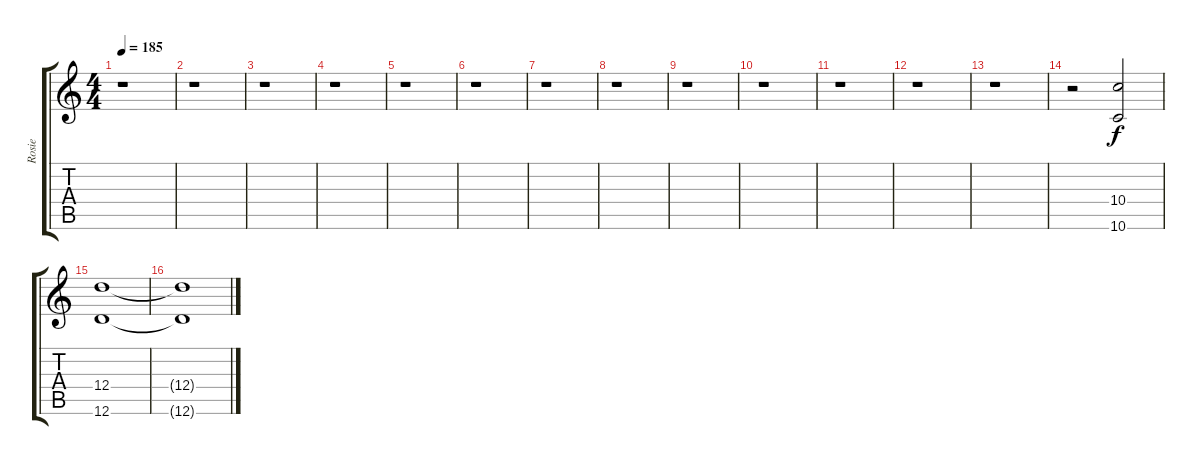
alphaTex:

\track ("Rosie" "Rosie") {instrument stringensemble1}
\staff {score tabs}
\tuning (E5 B4 G4 D4 A3 D3) {hide}
\ts (4 4)
\tempo 185
\clef g2
\ks c
r.1{dy mf} |
r.1 |
r.1 |
r.1 |
r.1 |
r.1 |
r.1 |
r.1 |
r.1 |
r.1 |
r.1 |
r.1 |
r.1 |
r.2 (10.4 10.6).2{dy f volume 13 instrument stringensemble1} |
(12.4 12.6).1 |
(12.4{t} 12.6{t}).1
